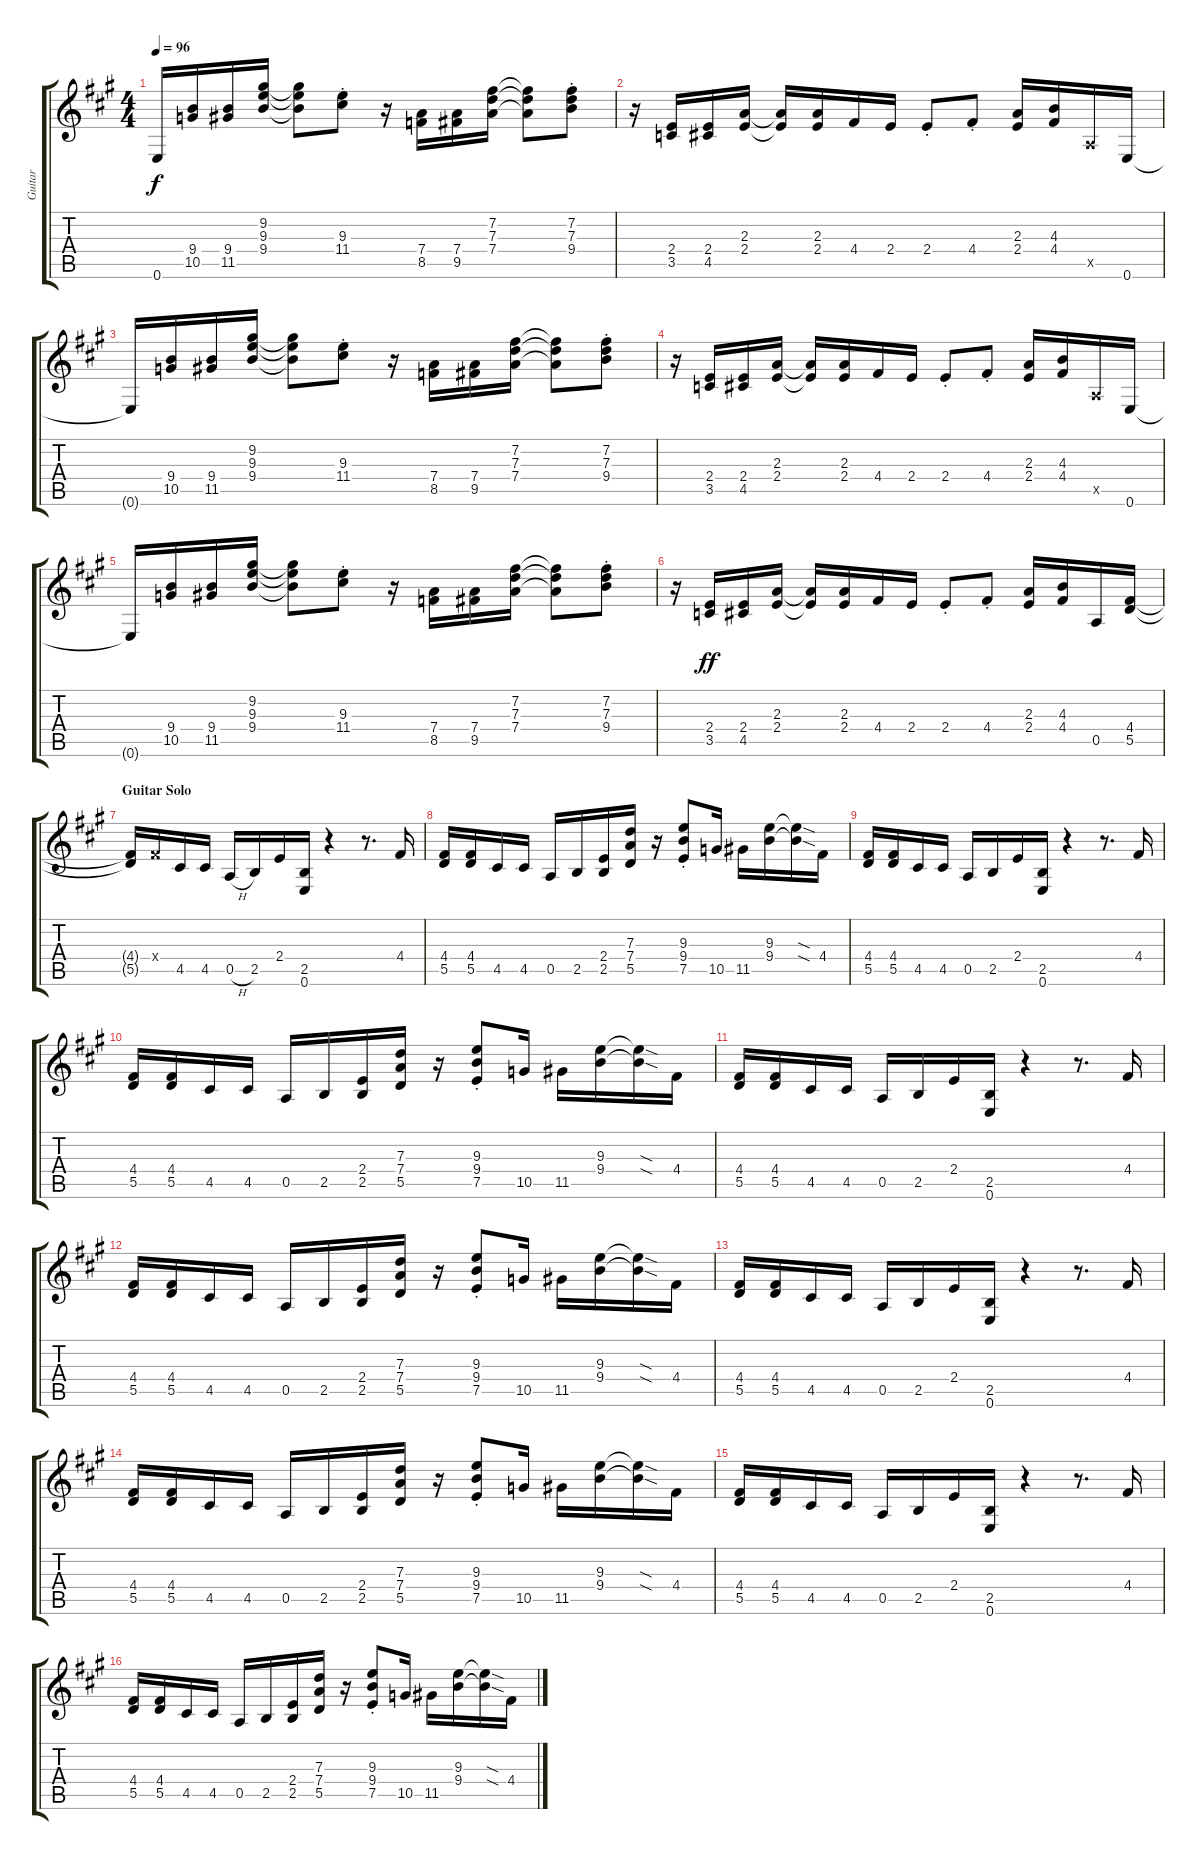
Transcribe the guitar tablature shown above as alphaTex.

\track ("Guitar" "Guitar") {instrument overdrivenguitar}
\staff {score tabs}
\tuning (E4 B3 G3 D3 A2 E2) {hide}
\ts (4 4)
\tempo 96
\clef g2
\ks a
0.6{t}.16{dy f} (9.4 10.5).16 (9.4 11.5).16 (9.2 9.3 9.4).16 (9.2{t} 9.3{t} 9.4{t}).8 (9.3{st} 11.4{st}).8 r.16 (7.4 8.5).16 (7.4 9.5).16 (7.2 7.3 7.4).16 (7.2{t} 7.3{t} 7.4{t}).8 (7.2{st} 7.3{st} 9.4{st}).8 |
r.16 (2.4 3.5).16 (2.4 4.5).16 (2.3 2.4).16 (2.3{t} 2.4{t}).16 (2.3 2.4).16 4.4.16 2.4.16 2.4{st}.8 4.4{st}.8 (2.3 2.4).16 (4.3 4.4).16 0.5{x}.16 0.6.16 |
0.6{t}.16 (9.4 10.5).16 (9.4 11.5).16 (9.2 9.3 9.4).16 (9.2{t} 9.3{t} 9.4{t}).8 (9.3{st} 11.4{st}).8 r.16 (7.4 8.5).16 (7.4 9.5).16 (7.2 7.3 7.4).16 (7.2{t} 7.3{t} 7.4{t}).8 (7.2{st} 7.3{st} 9.4{st}).8 |
r.16 (2.4 3.5).16 (2.4 4.5).16 (2.3 2.4).16 (2.3{t} 2.4{t}).16 (2.3 2.4).16 4.4.16 2.4.16 2.4{st}.8 4.4{st}.8 (2.3 2.4).16 (4.3 4.4).16 0.5{x}.16 0.6.16 |
0.6{t}.16 (9.4 10.5).16 (9.4 11.5).16 (9.2 9.3 9.4).16 (9.2{t} 9.3{t} 9.4{t}).8 (9.3{st} 11.4{st}).8 r.16 (7.4 8.5).16 (7.4 9.5).16 (7.2 7.3 7.4).16 (7.2{t} 7.3{t} 7.4{t}).8 (7.2{st} 7.3{st} 9.4{st}).8 |
r.16 (2.4 3.5).16{dy ff} (2.4 4.5).16 (2.3 2.4).16 (2.3{t} 2.4{t}).16 (2.3 2.4).16 4.4.16 2.4.16 2.4{st}.8 4.4{st}.8 (2.3 2.4).16 (4.3 4.4).16 0.5.16 (4.4 5.5).16 |
\section ("" "Guitar Solo")
(4.4{t} 5.5{t}).16 4.4{x}.16 4.5.16 4.5.16 0.5{h}.16 2.5.16 2.4.16 (2.5 0.6).16 r.4 r.8{d} 4.4.16 |
(4.4 5.5).16 (4.4 5.5).16 4.5.16 4.5.16 0.5.16 2.5.16 (2.4 2.5).16 (7.3 7.4 5.5).16 r.16 (9.3{st} 9.4{st} 7.5{st}).8 10.5.16 11.5.16 (9.3 9.4).16 (9.3{sod t} 9.4{sod t}).16 4.4.16 |
(4.4 5.5).16 (4.4 5.5).16 4.5.16 4.5.16 0.5.16 2.5.16 2.4.16 (2.5 0.6).16 r.4 r.8{d} 4.4.16 |
(4.4 5.5).16 (4.4 5.5).16 4.5.16 4.5.16 0.5.16 2.5.16 (2.4 2.5).16 (7.3 7.4 5.5).16 r.16 (9.3{st} 9.4{st} 7.5{st}).8 10.5.16 11.5.16 (9.3 9.4).16 (9.3{sod t} 9.4{sod t}).16 4.4.16 |
(4.4 5.5).16 (4.4 5.5).16 4.5.16 4.5.16 0.5.16 2.5.16 2.4.16 (2.5 0.6).16 r.4 r.8{d} 4.4.16 |
(4.4 5.5).16 (4.4 5.5).16 4.5.16 4.5.16 0.5.16 2.5.16 (2.4 2.5).16 (7.3 7.4 5.5).16 r.16 (9.3{st} 9.4{st} 7.5{st}).8 10.5.16 11.5.16 (9.3 9.4).16 (9.3{sod t} 9.4{sod t}).16 4.4.16 |
(4.4 5.5).16 (4.4 5.5).16 4.5.16 4.5.16 0.5.16 2.5.16 2.4.16 (2.5 0.6).16 r.4 r.8{d} 4.4.16 |
(4.4 5.5).16 (4.4 5.5).16 4.5.16 4.5.16 0.5.16 2.5.16 (2.4 2.5).16 (7.3 7.4 5.5).16 r.16 (9.3{st} 9.4{st} 7.5{st}).8 10.5.16 11.5.16 (9.3 9.4).16 (9.3{sod t} 9.4{sod t}).16 4.4.16 |
(4.4 5.5).16 (4.4 5.5).16 4.5.16 4.5.16 0.5.16 2.5.16 2.4.16 (2.5 0.6).16 r.4 r.8{d} 4.4.16 |
(4.4 5.5).16 (4.4 5.5).16 4.5.16 4.5.16 0.5.16 2.5.16 (2.4 2.5).16 (7.3 7.4 5.5).16 r.16 (9.3{st} 9.4{st} 7.5{st}).8 10.5.16 11.5.16 (9.3 9.4).16 (9.3{sod t} 9.4{sod t}).16 4.4.16
